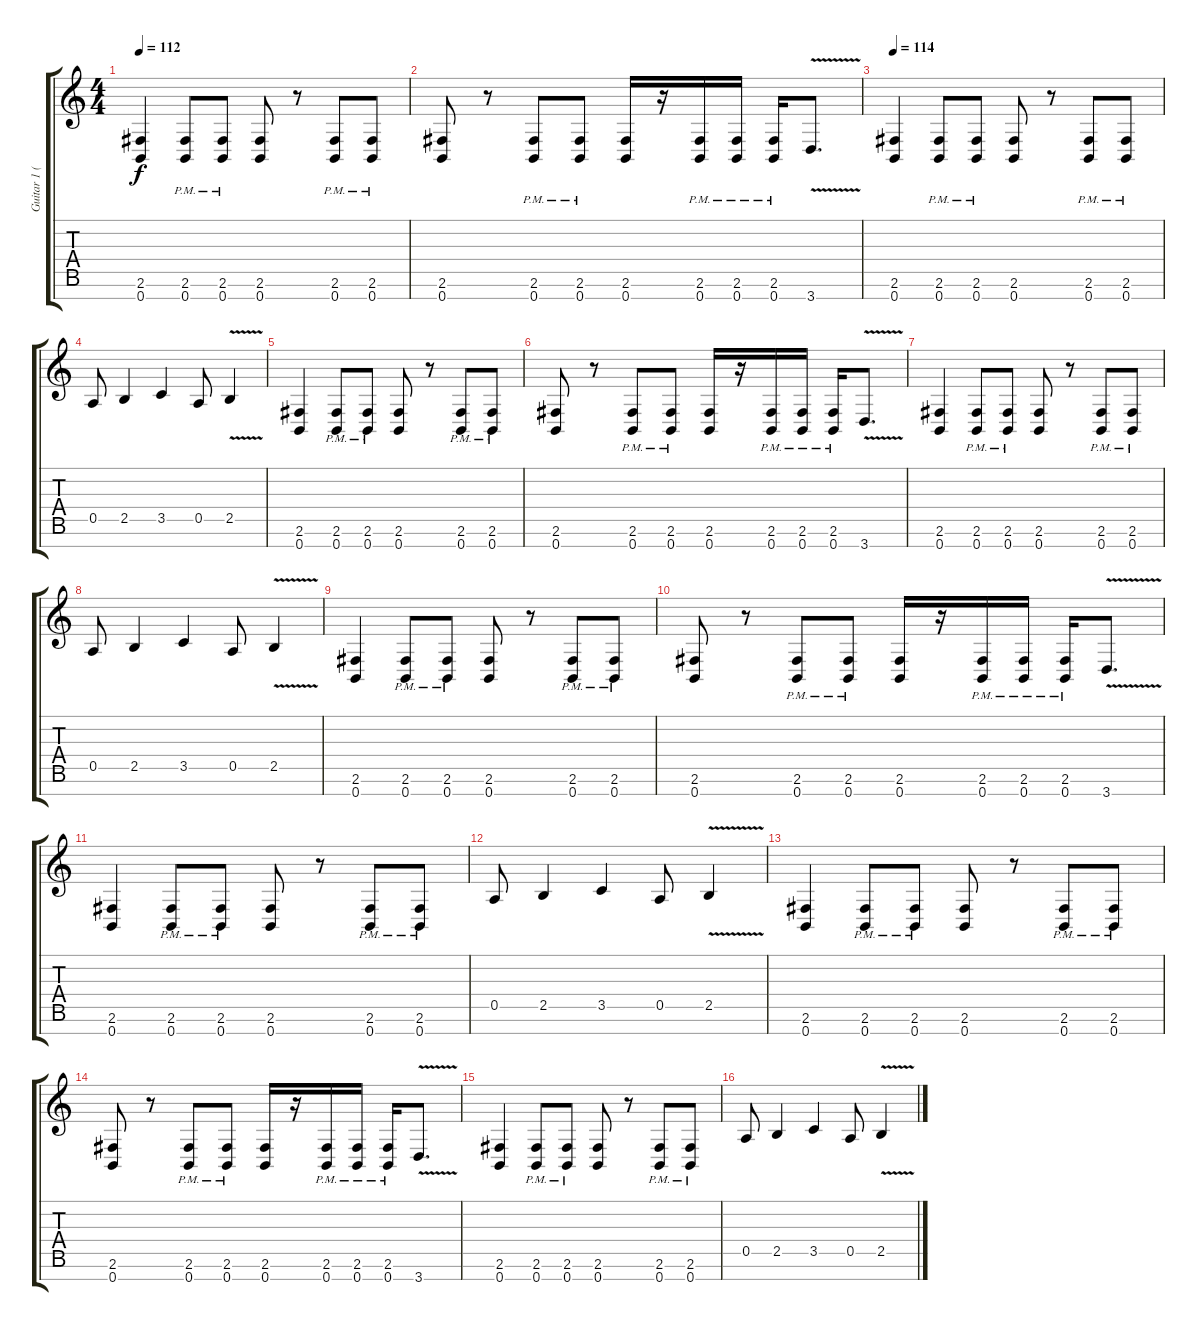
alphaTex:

\track ("Guitar 1 (Distortion)" "Guitar 1 (") {instrument distortionguitar}
\staff {score tabs}
\tuning (E4 B3 G3 D3 A2 E2 B1) {hide}
\ts (4 4)
\tempo 112
\clef g2
\ks c
(2.6{t} 0.7{t}).4{dy f} (2.6{pm} 0.7{pm}).8 (2.6{pm} 0.7{pm}).8 (2.6 0.7).8 r.8 (2.6{pm} 0.7{pm}).8 (2.6{pm} 0.7{pm}).8 |
(2.6 0.7).8 r.8 (2.6{pm} 0.7{pm}).8 (2.6{pm} 0.7{pm}).8 (2.6 0.7).16 r.16 (2.6{pm} 0.7{pm}).16 (2.6{pm} 0.7{pm}).16 (2.6{pm} 0.7{pm}).16 3.7{v}.8{d} |
\tempo 114
(2.6 0.7).4 (2.6{pm} 0.7{pm}).8 (2.6{pm} 0.7{pm}).8 (2.6 0.7).8 r.8 (2.6{pm} 0.7{pm}).8 (2.6{pm} 0.7{pm}).8 |
0.5.8 2.5.4 3.5.4 0.5.8 2.5{v}.4 |
(2.6 0.7).4 (2.6{pm} 0.7{pm}).8 (2.6{pm} 0.7{pm}).8 (2.6 0.7).8 r.8 (2.6{pm} 0.7{pm}).8 (2.6{pm} 0.7{pm}).8 |
(2.6 0.7).8 r.8 (2.6{pm} 0.7{pm}).8 (2.6{pm} 0.7{pm}).8 (2.6 0.7).16 r.16 (2.6{pm} 0.7{pm}).16 (2.6{pm} 0.7{pm}).16 (2.6{pm} 0.7{pm}).16 3.7{v}.8{d} |
(2.6 0.7).4 (2.6{pm} 0.7{pm}).8 (2.6{pm} 0.7{pm}).8 (2.6 0.7).8 r.8 (2.6{pm} 0.7{pm}).8 (2.6{pm} 0.7{pm}).8 |
0.5.8 2.5.4 3.5.4 0.5.8 2.5{v}.4 |
(2.6 0.7).4 (2.6{pm} 0.7{pm}).8 (2.6{pm} 0.7{pm}).8 (2.6 0.7).8 r.8 (2.6{pm} 0.7{pm}).8 (2.6{pm} 0.7{pm}).8 |
(2.6 0.7).8 r.8 (2.6{pm} 0.7{pm}).8 (2.6{pm} 0.7{pm}).8 (2.6 0.7).16 r.16 (2.6{pm} 0.7{pm}).16 (2.6{pm} 0.7{pm}).16 (2.6{pm} 0.7{pm}).16 3.7{v}.8{d} |
(2.6 0.7).4 (2.6{pm} 0.7{pm}).8 (2.6{pm} 0.7{pm}).8 (2.6 0.7).8 r.8 (2.6{pm} 0.7{pm}).8 (2.6{pm} 0.7{pm}).8 |
0.5.8 2.5.4 3.5.4 0.5.8 2.5{v}.4 |
(2.6 0.7).4 (2.6{pm} 0.7{pm}).8 (2.6{pm} 0.7{pm}).8 (2.6 0.7).8 r.8 (2.6{pm} 0.7{pm}).8 (2.6{pm} 0.7{pm}).8 |
(2.6 0.7).8 r.8 (2.6{pm} 0.7{pm}).8 (2.6{pm} 0.7{pm}).8 (2.6 0.7).16 r.16 (2.6{pm} 0.7{pm}).16 (2.6{pm} 0.7{pm}).16 (2.6{pm} 0.7{pm}).16 3.7{v}.8{d} |
(2.6 0.7).4 (2.6{pm} 0.7{pm}).8 (2.6{pm} 0.7{pm}).8 (2.6 0.7).8 r.8 (2.6{pm} 0.7{pm}).8 (2.6{pm} 0.7{pm}).8 |
0.5.8 2.5.4 3.5.4 0.5.8 2.5{v}.4
